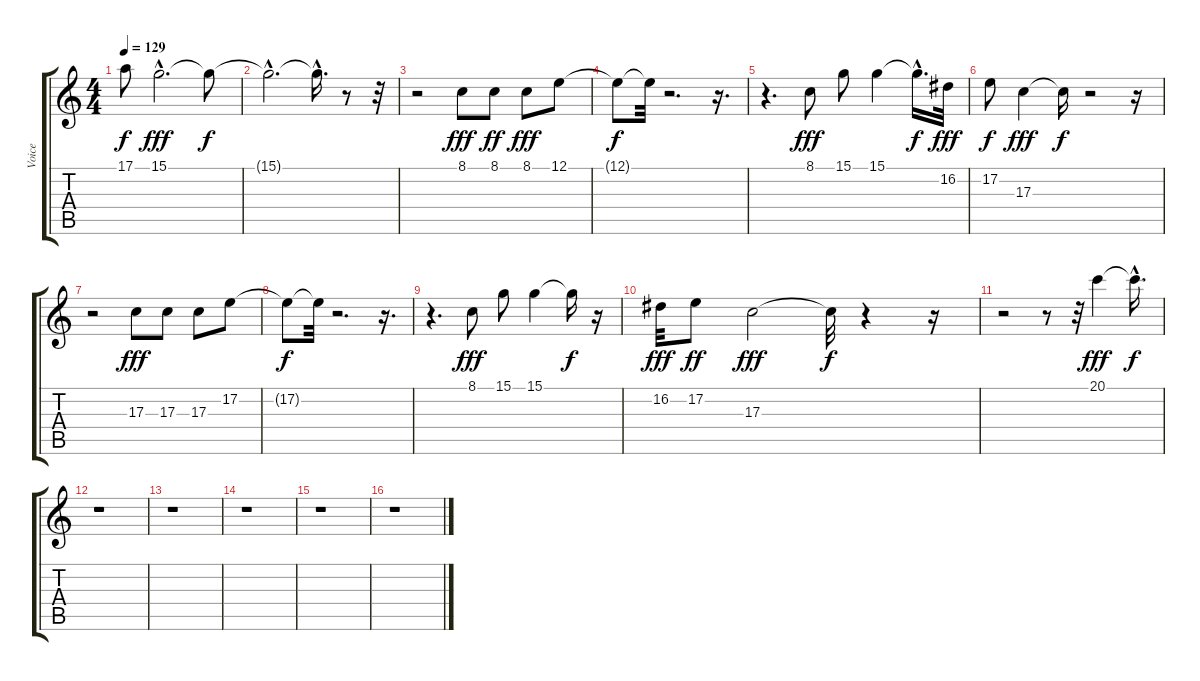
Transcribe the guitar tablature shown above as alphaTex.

\track ("Voice" "Voice") {instrument lead2sawtooth}
\staff {score tabs}
\tuning (E4 B3 G3 D3 A2 E2) {hide}
\ts (4 4)
\tempo 129
\clef g2
\ks c
17.1{t}.8{dy f} 15.1{hac}.2{d dy fff} 15.1{t}.8{dy f} |
15.1{hac t}.2{d} 15.1{hac t}.16{d} r.8 r.32 |
r.2 8.1.8{dy fff} 8.1.8{dy ff} 8.1.8{dy fff} 12.1.8 |
12.1{t}.8{dy f} 12.1{t}.32 r.2{d} r.16{d} |
r.4{d} 8.1.8{dy fff} 15.1.8 15.1.4 15.1{hac t}.16{d dy f} 16.2.32{dy fff} |
17.2.8{dy f} 17.3.4{dy fff} 17.3{t}.16{dy f} r.2 r.16 |
r.2 17.3.8{dy fff} 17.3.8 17.3.8 17.2.8 |
17.2{t}.8{dy f} 17.2{t}.32 r.2{d} r.16{d} |
r.4{d} 8.1.8{dy fff} 15.1.8 15.1.4 15.1{t}.16{dy f} r.16 |
16.2.32{dy fff} 17.2.8{dy ff} 17.3.2{dy fff} 17.3{t}.32{dy f} r.4 r.16 |
r.2 r.8 r.32 20.1.4{dy fff} 20.1{hac t}.16{d dy f} |
r.1 |
r.1 |
r.1 |
r.1 |
r.1
